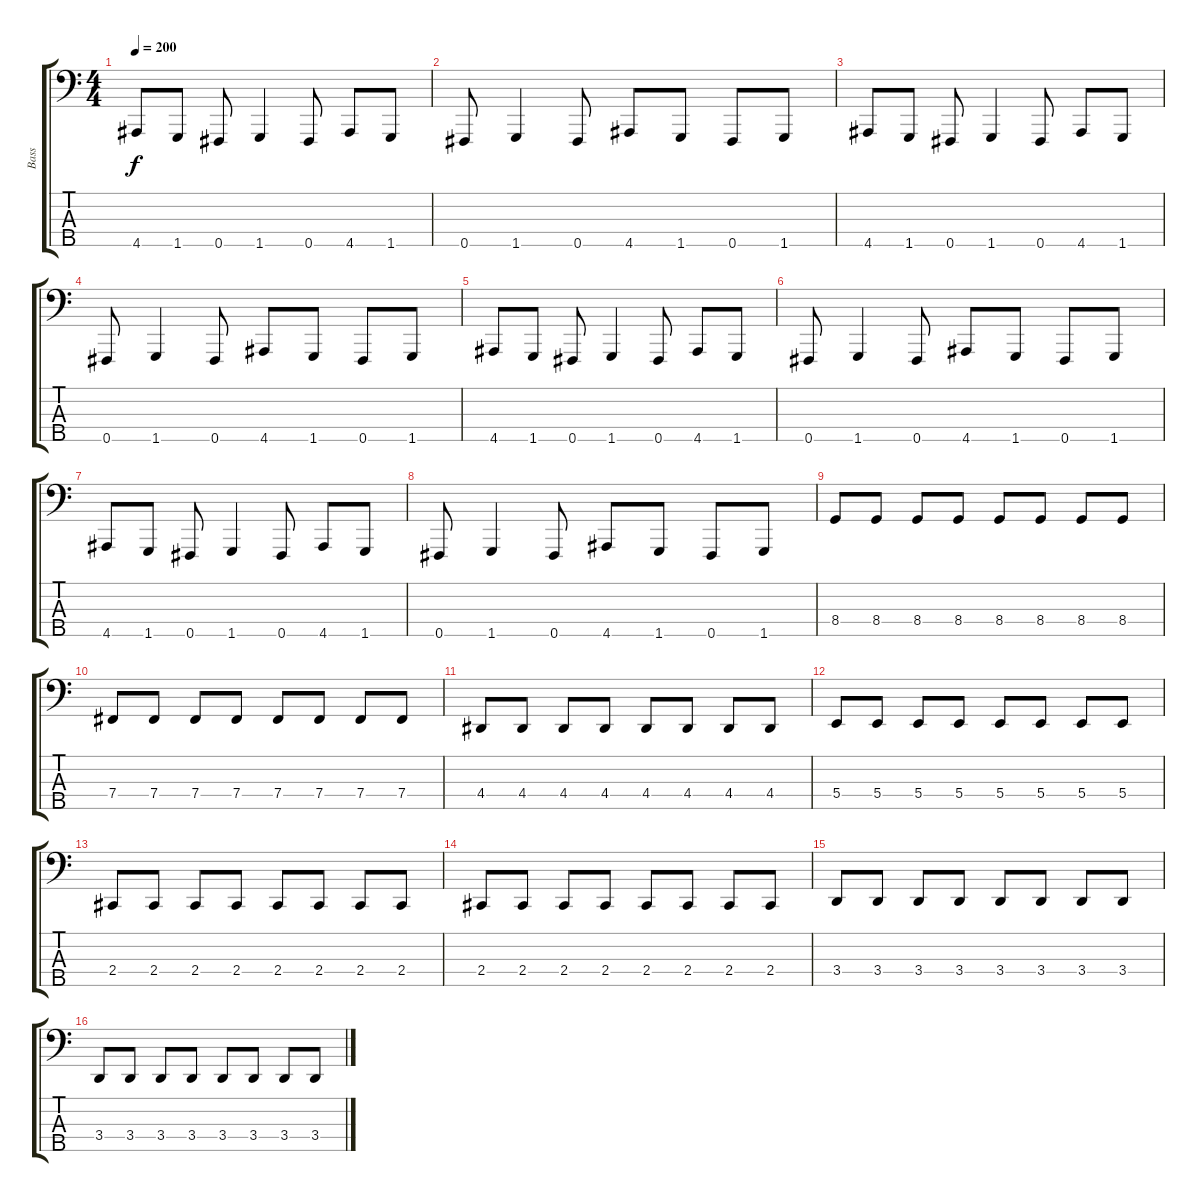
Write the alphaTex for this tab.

\track ("Bass" "Bass") {instrument electricbasspick}
\staff {score tabs}
\tuning (E2 B1 Gb1 B0 Gb0) {hide}
\ts (4 4)
\tempo 200
\clef f4
\ks c
4.5.8{dy f} 1.5.8 0.5.8 1.5.4 0.5.8 4.5.8 1.5.8 |
0.5.8 1.5.4 0.5.8 4.5.8 1.5.8 0.5.8 1.5.8 |
4.5.8 1.5.8 0.5.8 1.5.4 0.5.8 4.5.8 1.5.8 |
0.5.8 1.5.4 0.5.8 4.5.8 1.5.8 0.5.8 1.5.8 |
4.5.8 1.5.8 0.5.8 1.5.4 0.5.8 4.5.8 1.5.8 |
0.5.8 1.5.4 0.5.8 4.5.8 1.5.8 0.5.8 1.5.8 |
4.5.8 1.5.8 0.5.8 1.5.4 0.5.8 4.5.8 1.5.8 |
0.5.8 1.5.4 0.5.8 4.5.8 1.5.8 0.5.8 1.5.8 |
8.4.8 8.4.8 8.4.8 8.4.8 8.4.8 8.4.8 8.4.8 8.4.8 |
7.4.8 7.4.8 7.4.8 7.4.8 7.4.8 7.4.8 7.4.8 7.4.8 |
4.4.8 4.4.8 4.4.8 4.4.8 4.4.8 4.4.8 4.4.8 4.4.8 |
5.4.8 5.4.8 5.4.8 5.4.8 5.4.8 5.4.8 5.4.8 5.4.8 |
2.4.8 2.4.8 2.4.8 2.4.8 2.4.8 2.4.8 2.4.8 2.4.8 |
2.4.8 2.4.8 2.4.8 2.4.8 2.4.8 2.4.8 2.4.8 2.4.8 |
3.4.8 3.4.8 3.4.8 3.4.8 3.4.8 3.4.8 3.4.8 3.4.8 |
3.4.8 3.4.8 3.4.8 3.4.8 3.4.8 3.4.8 3.4.8 3.4.8
